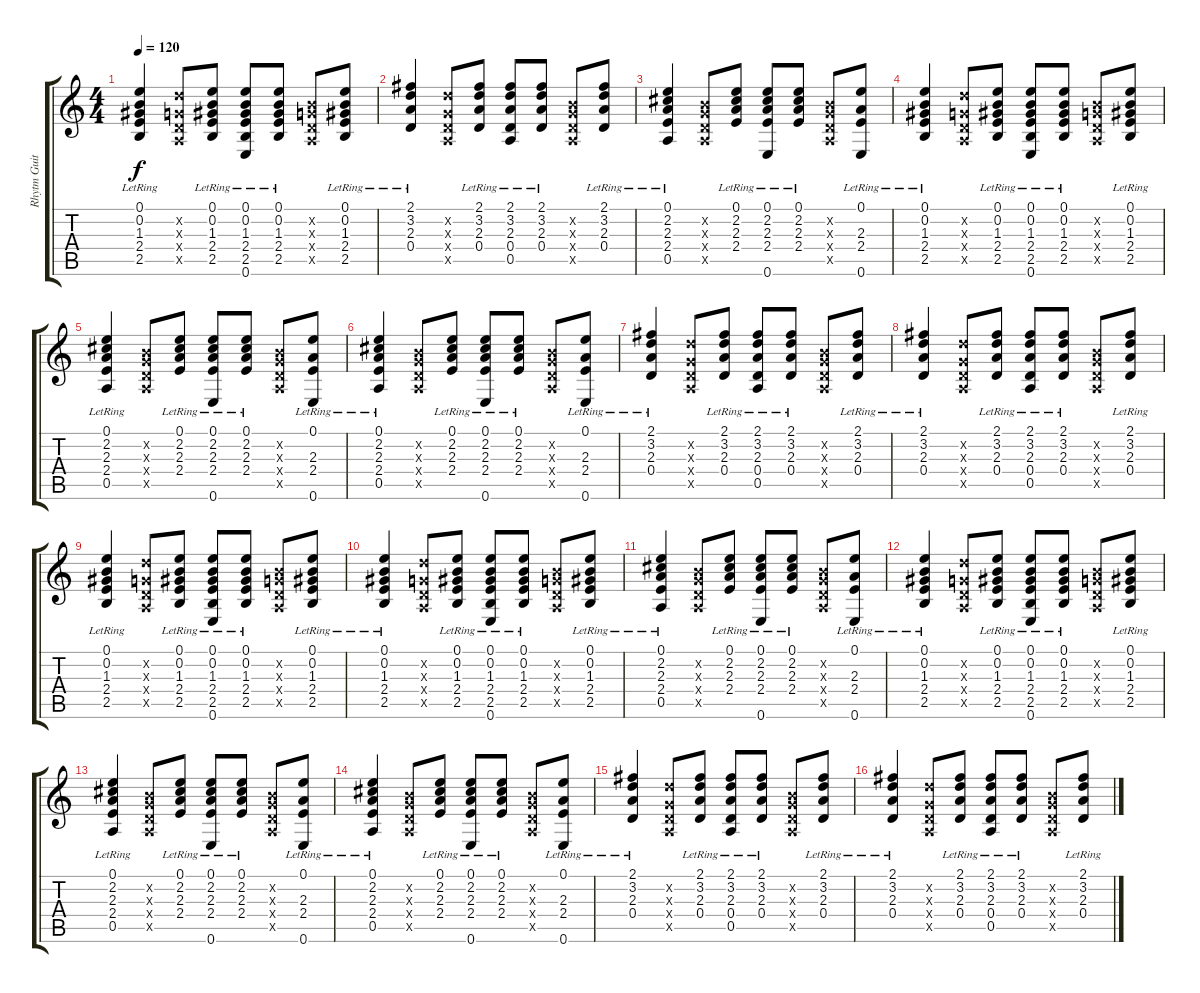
\track ("Rhytm Guitar (12str)" "Rhytm Guit") {instrument acousticguitarsteel}
\staff {score tabs}
\tuning (E4 B3 G3 D3 A2 E2) {hide}
\ts (4 4)
\tempo 120
\clef g2
\ks c
(0.1{lr} 0.2{lr} 1.3{lr} 2.4{lr} 2.5).4{dy f} (3.2{x} 0.3{x} 0.4{x} 0.5{x}).8 (0.1 0.2{lr} 1.3 2.4{lr} 2.5).8 (0.1{lr} 0.2{lr} 1.3{lr} 2.4{lr} 2.5 0.6).8 (0.1{lr} 0.2 1.3{lr} 2.4{lr} 2.5).8 (0.2{x} 0.3{x} 0.4{x} 0.5{x}).8 (0.1{lr} 0.2 1.3{lr} 2.4{lr} 2.5).8 |
(2.1{lr} 3.2{lr} 2.3{lr} 0.4{lr}).4 (3.2{x} 0.3{x} 0.4{x} 0.5{x}).8 (2.1 3.2{lr} 2.3 0.4{lr}).8 (2.1{lr} 3.2{lr} 2.3{lr} 0.4{lr} 0.5).8 (2.1{lr} 3.2 2.3{lr} 0.4{lr}).8 (0.2{x} 0.3{x} 0.4{x} 0.5{x}).8 (2.1{lr} 3.2 2.3{lr} 0.4{lr}).8 |
(0.1{lr} 2.2{lr} 2.3{lr} 2.4{lr} 0.5{lr}).4 (0.2{x} 0.3{x} 0.4{x} 0.5{x}).8 (0.1 2.2{lr} 2.3 2.4{lr}).8 (0.1{lr} 2.2{lr} 2.3{lr} 2.4{lr} 0.6{lr}).8 (0.1{lr} 2.2 2.3{lr} 2.4{lr}).8 (0.2{x} 0.3{x} 0.4{x} 0.5{x}).8 (0.1{lr} 2.3{lr} 2.4{lr} 0.6{lr}).8 |
(0.1{lr} 0.2{lr} 1.3{lr} 2.4{lr} 2.5).4 (3.2{x} 0.3{x} 0.4{x} 0.5{x}).8 (0.1 0.2{lr} 1.3 2.4{lr} 2.5).8 (0.1{lr} 0.2{lr} 1.3{lr} 2.4{lr} 2.5 0.6).8 (0.1{lr} 0.2 1.3{lr} 2.4{lr} 2.5).8 (0.2{x} 0.3{x} 0.4{x} 0.5{x}).8 (0.1{lr} 0.2 1.3{lr} 2.4{lr} 2.5).8 |
(0.1{lr} 2.2{lr} 2.3{lr} 2.4{lr} 0.5{lr}).4 (0.2{x} 0.3{x} 0.4{x} 0.5{x}).8 (0.1 2.2{lr} 2.3 2.4{lr}).8 (0.1{lr} 2.2{lr} 2.3{lr} 2.4{lr} 0.6{lr}).8 (0.1{lr} 2.2 2.3{lr} 2.4{lr}).8 (0.2{x} 0.3{x} 0.4{x} 0.5{x}).8 (0.1{lr} 2.3{lr} 2.4{lr} 0.6{lr}).8 |
(0.1{lr} 2.2{lr} 2.3{lr} 2.4{lr} 0.5{lr}).4 (0.2{x} 0.3{x} 0.4{x} 0.5{x}).8 (0.1 2.2{lr} 2.3 2.4{lr}).8 (0.1{lr} 2.2{lr} 2.3{lr} 2.4{lr} 0.6{lr}).8 (0.1{lr} 2.2 2.3{lr} 2.4{lr}).8 (0.2{x} 0.3{x} 0.4{x} 0.5{x}).8 (0.1{lr} 2.3{lr} 2.4{lr} 0.6{lr}).8 |
(2.1{lr} 3.2{lr} 2.3{lr} 0.4{lr}).4 (3.2{x} 0.3{x} 0.4{x} 0.5{x}).8 (2.1 3.2{lr} 2.3 0.4{lr}).8 (2.1{lr} 3.2{lr} 2.3{lr} 0.4{lr} 0.5).8 (2.1{lr} 3.2 2.3{lr} 0.4{lr}).8 (0.2{x} 0.3{x} 0.4{x} 0.5{x}).8 (2.1{lr} 3.2 2.3{lr} 0.4{lr}).8 |
(2.1{lr} 3.2{lr} 2.3{lr} 0.4{lr}).4 (3.2{x} 0.3{x} 0.4{x} 0.5{x}).8 (2.1 3.2{lr} 2.3 0.4{lr}).8 (2.1{lr} 3.2{lr} 2.3{lr} 0.4{lr} 0.5).8 (2.1{lr} 3.2 2.3{lr} 0.4{lr}).8 (0.2{x} 0.3{x} 0.4{x} 0.5{x}).8 (2.1{lr} 3.2 2.3{lr} 0.4{lr}).8 |
(0.1{lr} 0.2{lr} 1.3{lr} 2.4{lr} 2.5).4 (3.2{x} 0.3{x} 0.4{x} 0.5{x}).8 (0.1 0.2{lr} 1.3 2.4{lr} 2.5).8 (0.1{lr} 0.2{lr} 1.3{lr} 2.4{lr} 2.5 0.6).8 (0.1{lr} 0.2 1.3{lr} 2.4{lr} 2.5).8 (0.2{x} 0.3{x} 0.4{x} 0.5{x}).8 (0.1{lr} 0.2 1.3{lr} 2.4{lr} 2.5).8 |
(0.1{lr} 0.2{lr} 1.3{lr} 2.4{lr} 2.5).4 (3.2{x} 0.3{x} 0.4{x} 0.5{x}).8 (0.1 0.2{lr} 1.3 2.4{lr} 2.5).8 (0.1{lr} 0.2{lr} 1.3{lr} 2.4{lr} 2.5 0.6).8 (0.1{lr} 0.2 1.3{lr} 2.4{lr} 2.5).8 (0.2{x} 0.3{x} 0.4{x} 0.5{x}).8 (0.1{lr} 0.2 1.3{lr} 2.4{lr} 2.5).8 |
(0.1{lr} 2.2{lr} 2.3{lr} 2.4{lr} 0.5{lr}).4 (0.2{x} 0.3{x} 0.4{x} 0.5{x}).8 (0.1 2.2{lr} 2.3 2.4{lr}).8 (0.1{lr} 2.2{lr} 2.3{lr} 2.4{lr} 0.6{lr}).8 (0.1{lr} 2.2 2.3{lr} 2.4{lr}).8 (0.2{x} 0.3{x} 0.4{x} 0.5{x}).8 (0.1{lr} 2.3{lr} 2.4{lr} 0.6{lr}).8 |
(0.1{lr} 0.2{lr} 1.3{lr} 2.4{lr} 2.5).4 (3.2{x} 0.3{x} 0.4{x} 0.5{x}).8 (0.1 0.2{lr} 1.3 2.4{lr} 2.5).8 (0.1{lr} 0.2{lr} 1.3{lr} 2.4{lr} 2.5 0.6).8 (0.1{lr} 0.2 1.3{lr} 2.4{lr} 2.5).8 (0.2{x} 0.3{x} 0.4{x} 0.5{x}).8 (0.1{lr} 0.2 1.3{lr} 2.4{lr} 2.5).8 |
(0.1{lr} 2.2{lr} 2.3{lr} 2.4{lr} 0.5{lr}).4 (0.2{x} 0.3{x} 0.4{x} 0.5{x}).8 (0.1 2.2{lr} 2.3 2.4{lr}).8 (0.1{lr} 2.2{lr} 2.3{lr} 2.4{lr} 0.6{lr}).8 (0.1{lr} 2.2 2.3{lr} 2.4{lr}).8 (0.2{x} 0.3{x} 0.4{x} 0.5{x}).8 (0.1{lr} 2.3{lr} 2.4{lr} 0.6{lr}).8 |
(0.1{lr} 2.2{lr} 2.3{lr} 2.4{lr} 0.5{lr}).4 (0.2{x} 0.3{x} 0.4{x} 0.5{x}).8 (0.1 2.2{lr} 2.3 2.4{lr}).8 (0.1{lr} 2.2{lr} 2.3{lr} 2.4{lr} 0.6{lr}).8 (0.1{lr} 2.2 2.3{lr} 2.4{lr}).8 (0.2{x} 0.3{x} 0.4{x} 0.5{x}).8 (0.1{lr} 2.3{lr} 2.4{lr} 0.6{lr}).8 |
(2.1{lr} 3.2{lr} 2.3{lr} 0.4{lr}).4 (3.2{x} 0.3{x} 0.4{x} 0.5{x}).8 (2.1 3.2{lr} 2.3 0.4{lr}).8 (2.1{lr} 3.2{lr} 2.3{lr} 0.4{lr} 0.5).8 (2.1{lr} 3.2 2.3{lr} 0.4{lr}).8 (0.2{x} 0.3{x} 0.4{x} 0.5{x}).8 (2.1{lr} 3.2 2.3{lr} 0.4{lr}).8 |
(2.1{lr} 3.2{lr} 2.3{lr} 0.4{lr}).4 (3.2{x} 0.3{x} 0.4{x} 0.5{x}).8 (2.1 3.2{lr} 2.3 0.4{lr}).8 (2.1{lr} 3.2{lr} 2.3{lr} 0.4{lr} 0.5).8 (2.1{lr} 3.2 2.3{lr} 0.4{lr}).8 (0.2{x} 0.3{x} 0.4{x} 0.5{x}).8 (2.1{lr} 3.2 2.3{lr} 0.4{lr}).8
